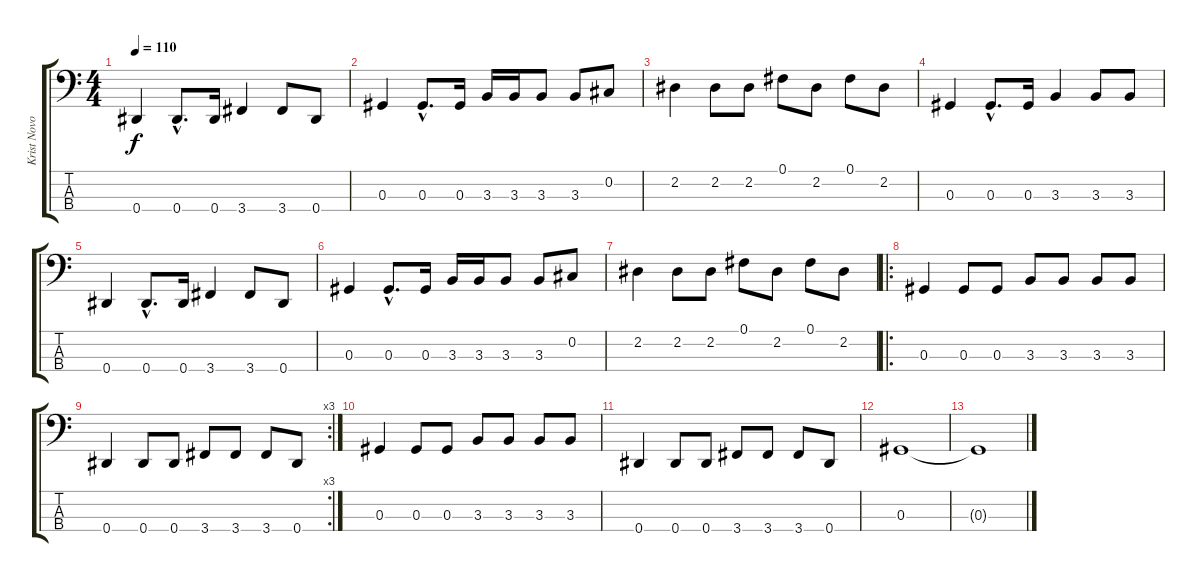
\track ("Krist Novoselic" "Krist Novo") {instrument electricbassfinger}
\staff {score tabs}
\tuning (Gb2 Db2 Ab1 Eb1) {hide}
\ts (4 4)
\tempo 110
\clef f4
\ks c
0.4.4{dy f} 0.4{hac}.8{d} 0.4.16 3.4.4 3.4.8 0.4.8 |
0.3.4 0.3{hac}.8{d} 0.3.16 3.3.16 3.3.16 3.3.8 3.3.8 0.2.8 |
2.2.4 2.2.8 2.2.8 0.1.8 2.2.8 0.1.8 2.2.8 |
0.3.4 0.3{hac}.8{d} 0.3.16 3.3.4 3.3.8 3.3.8 |
0.4.4 0.4{hac}.8{d} 0.4.16 3.4.4 3.4.8 0.4.8 |
0.3.4 0.3{hac}.8{d} 0.3.16 3.3.16 3.3.16 3.3.8 3.3.8 0.2.8 |
2.2.4 2.2.8 2.2.8 0.1.8 2.2.8 0.1.8 2.2.8 |
\ro
0.3.4 0.3.8 0.3.8 3.3.8 3.3.8 3.3.8 3.3.8 |
\rc 3
0.4.4 0.4.8 0.4.8 3.4.8 3.4.8 3.4.8 0.4.8 |
0.3.4 0.3.8 0.3.8 3.3.8 3.3.8 3.3.8 3.3.8 |
0.4.4 0.4.8 0.4.8 3.4.8 3.4.8 3.4.8 0.4.8 |
0.3.1 |
0.3{t}.1
